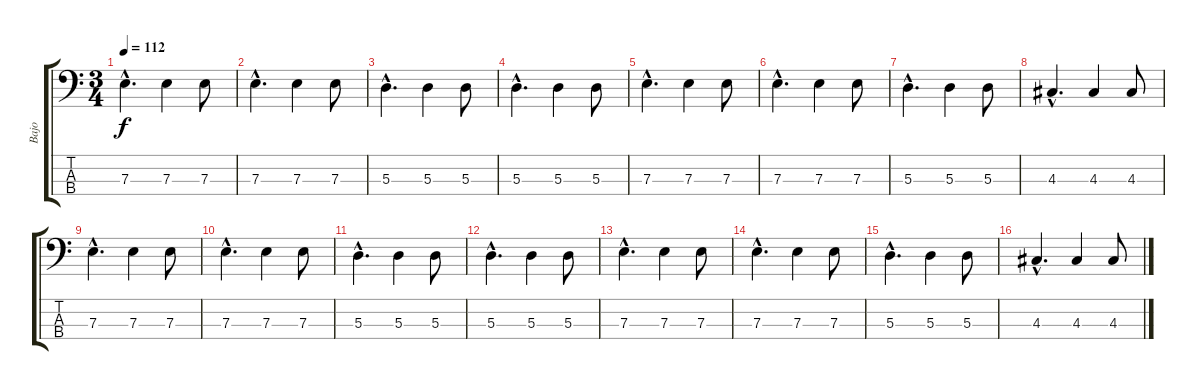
\track ("Bajo" "Bajo") {instrument electricbasspick}
\staff {score tabs}
\tuning (G2 D2 A1 E1) {hide}
\ts (3 4)
\tempo 112
\clef f4
\ks c
7.3{hac}.4{d dy f} 7.3.4 7.3.8 |
7.3{hac}.4{d} 7.3.4 7.3.8 |
5.3{hac}.4{d} 5.3.4 5.3.8 |
5.3{hac}.4{d} 5.3.4 5.3.8 |
7.3{hac}.4{d} 7.3.4 7.3.8 |
7.3{hac}.4{d} 7.3.4 7.3.8 |
5.3{hac}.4{d} 5.3.4 5.3.8 |
4.3{hac}.4{d} 4.3.4 4.3.8 |
7.3{hac}.4{d} 7.3.4 7.3.8 |
7.3{hac}.4{d} 7.3.4 7.3.8 |
5.3{hac}.4{d} 5.3.4 5.3.8 |
5.3{hac}.4{d} 5.3.4 5.3.8 |
7.3{hac}.4{d} 7.3.4 7.3.8 |
7.3{hac}.4{d} 7.3.4 7.3.8 |
5.3{hac}.4{d} 5.3.4 5.3.8 |
4.3{hac}.4{d} 4.3.4 4.3.8
